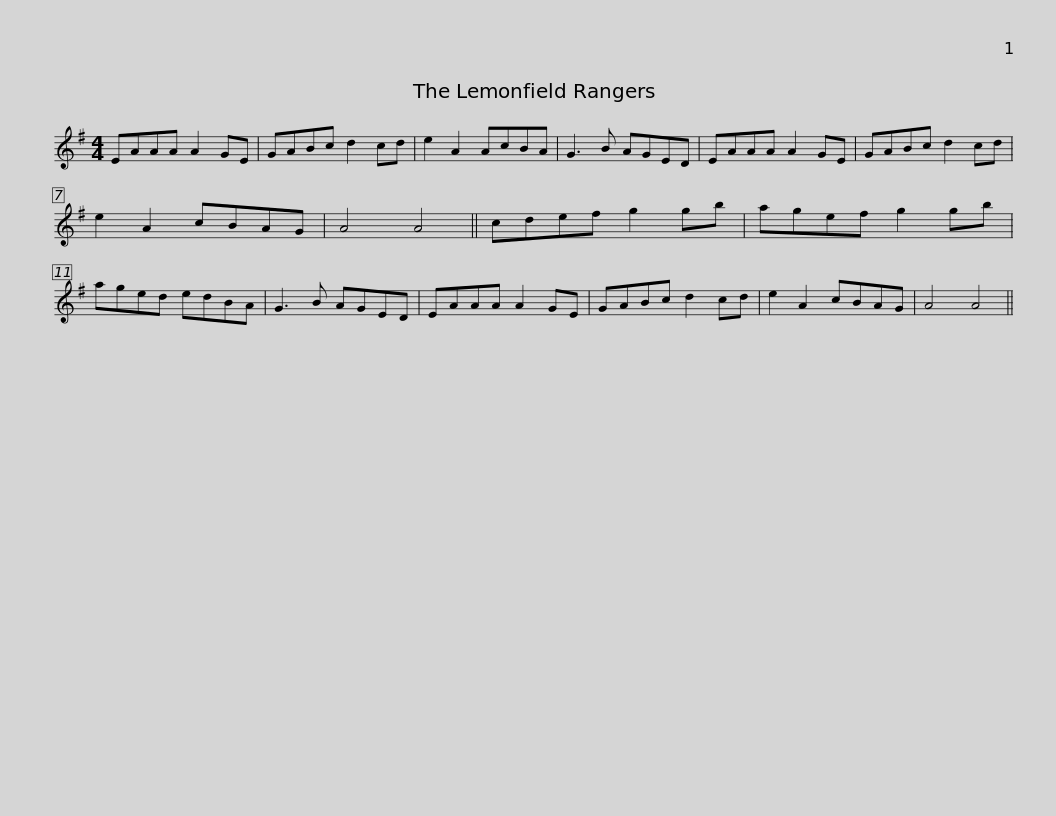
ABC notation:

X:1
L:1/8
M:4/4
I:linebreak $
K:G
V:1 treble
V:1
 EAAA A2 GE | GABc d2 cd | e2 A2 AcBA | G3 B AGED | EAAA A2 GE | %5
 GABc d2 cd |$ e2 A2 cBAG | A4 A4 || cdef g2 gb | agef g2 gb | %10
 aged edBA | G3 B AGED | EAAA A2 GE |$ GABc d2 cd | e2 A2 cBAG | %15
 A4 A4 || %16
